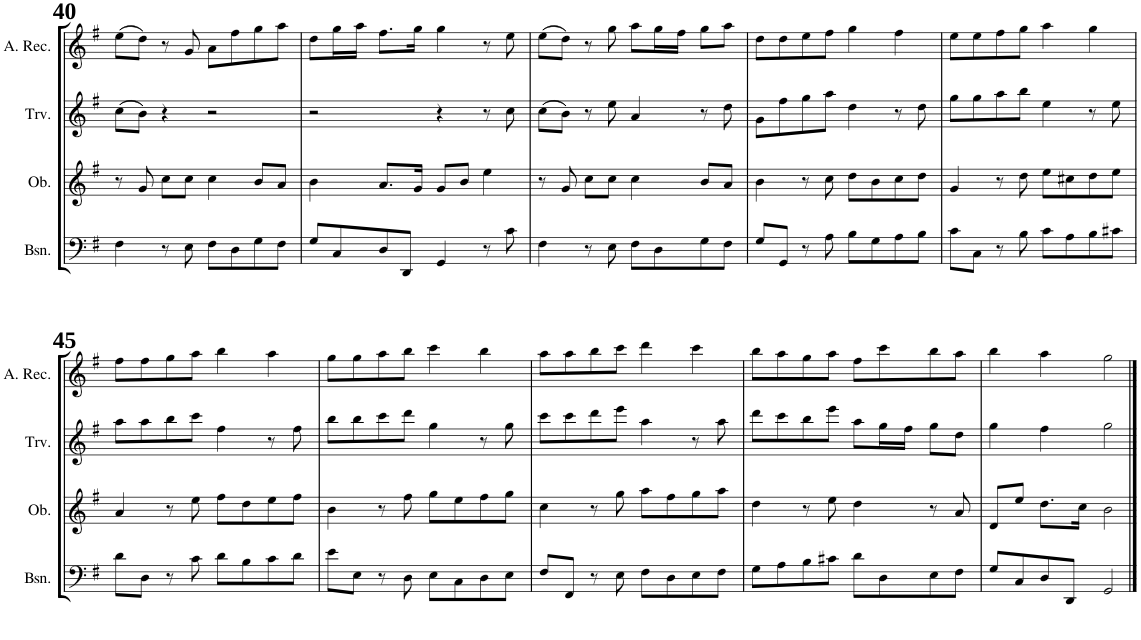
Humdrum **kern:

**kern	**kern	**kern	**kern
*part4	*part3	*part2	*part1
*staff4	*staff3	*staff2	*staff1
*I"Fagott	*I"Oboe	*I"Traverso	*I"Alto Recorder
*	*I'Ob.	*I'Trv.	*I'A. Rec.
!!LO:PB:g=z
*clefF4	*clefG2	*clefG2	*clefG2
*k[f#]	*k[f#]	*k[f#]	*k[f#]
*M4/4	*M4/4	*M4/4	*M4/4
*met(c)	*met(c)	*met(c)	*met(c)
=40	=40	=40	=40
4F#\	8r	(8cc\L	(8ee\L
.	8g/	8b\J)	8dd\J)
8r	8cc\L	4r	8r
8E\	8cc\J	.	8g/
8F#\L	4cc\	2r	8a\L
8D\	.	.	8ff#\
8G\	8b/L	.	8gg\
8F#\J	8a/J	.	8aa\J
=41	=41	=41	=41
8G/L	4b\	2r	8dd\L
8C/	.	.	16gg\L
.	.	.	16aa\JJ
8D/	8.a/L	.	8.ff#\L
8DD/J	.	.	.
.	16g/Jk	.	16gg\Jk
4GG/	8g/L	4r	4gg\
.	8b/J	.	.
8r	4ee\	8r	8r
8c\	.	8cc\	8ee\
=42	=42	=42	=42
4F#\	8r	(8cc\L	(8ee\L
.	8g/	8b\J)	8dd\J)
8r	8cc\L	8r	8r
8E\	8cc\J	8ee\	8gg\
8F#\L	4cc\	4a/	8aa\L
8D\	.	.	16gg\L
.	.	.	16ff#\JJ
8G\	8b/L	8r	8gg\L
8F#\J	8a/J	8dd\	8aa\J
=43	=43	=43	=43
8G/L	4b\	8g\L	8dd\L
8GG/J	.	8ff#\	8dd\
8r	8r	8gg\	8ee\
8A\	8cc\	8aa\J	8ff#\J
8B\L	8dd\L	4dd\	4gg\
8G\	8b\	.	.
8A\	8cc\	8r	4ff#\
8B\J	8dd\J	8dd\	.
=44	=44	=44	=44
8c\L	4g/	8gg\L	8ee\L
8C\J	.	8gg\	8ee\
8r	8r	8aa\	8ff#\
8B\	8dd\	8bb\J	8gg\J
8c\L	8ee\L	4ee\	4aa\
8A\	8cc#X\	.	.
8B\	8dd\	8r	4gg\
8c#X\J	8ee\J	8ee\	.
!!LO:LB:g=z
=45	=45	=45	=45
8d\L	4a/	8aa\L	8ff#\L
8D\J	.	8aa\	8ff#\
8r	8r	8bb\	8gg\
8c\	8ee\	8ccc\J	8aa\J
8d\L	8ff#\L	4ff#\	4bb\
8B\	8dd\	.	.
8c\	8ee\	8r	4aa\
8d\J	8ff#\J	8ff#\	.
=46	=46	=46	=46
8e\L	4b\	8bb\L	8gg\L
8E\J	.	8bb\	8gg\
8r	8r	8ccc\	8aa\
8D\	8ff#\	8ddd\J	8bb\J
8E\L	8gg\L	4gg\	4ccc\
8C\	8ee\	.	.
8D\	8ff#\	8r	4bb\
8E\J	8gg\J	8gg\	.
=47	=47	=47	=47
8F#/L	4cc\	8ccc\L	8aa\L
8FF#/J	.	8ccc\	8aa\
8r	8r	8ddd\	8bb\
8E\	8gg\	8eee\J	8ccc\J
8F#\L	8aa\L	4aa\	4ddd\
8D\	8ff#\	.	.
8E\	8gg\	8r	4ccc\
8F#\J	8aa\J	8aa\	.
=48	=48	=48	=48
8G\L	4dd\	8ddd\L	8bb\L
8A\	.	8ccc\	8aa\
8B\	8r	8bb\	8gg\
8c#X\J	8ee\	8eee\J	8aa\J
8d\L	4dd\	8aa\L	8ff#\L
8D\	.	16gg\L	8ccc\
.	.	16ff#\JJ	.
8E\	8r	8gg\L	8bb\
8F#\J	8a/	8dd\J	8aa\J
=49	=49	=49	=49
8G/L	8d/L	4gg\	4bb\
8C/	8ee/J	.	.
8D/	8.dd\L	4ff#\	4aa\
8DD/J	.	.	.
.	16cc\Jk	.	.
2GG/	2b\	2gg\	2gg\
==	==	==	==
*-	*-	*-	*-
